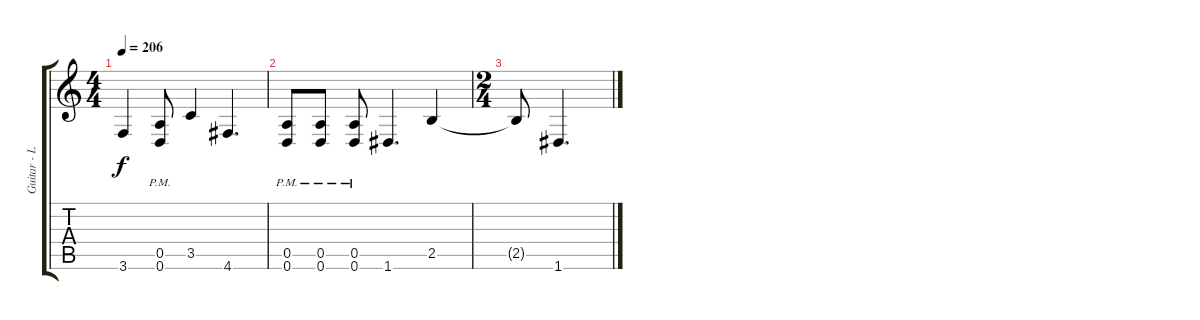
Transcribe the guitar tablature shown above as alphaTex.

\track ("Guitar - Left" "Guitar - L") {instrument distortionguitar}
\staff {score tabs}
\tuning (E4 B3 G3 D3 A2 D2) {hide}
\ts (4 4)
\tempo 206
\clef g2
\ks c
3.6.4{dy f} (0.5{pm} 0.6{pm}).8 3.5.4 4.6.4{d} |
(0.5{pm} 0.6{pm}).8 (0.5{pm} 0.6{pm}).8 (0.5{pm} 0.6{pm}).8 1.6.4{d} 2.5.4 |
\ts (2 4)
2.5{t}.8 1.6.4{d}
